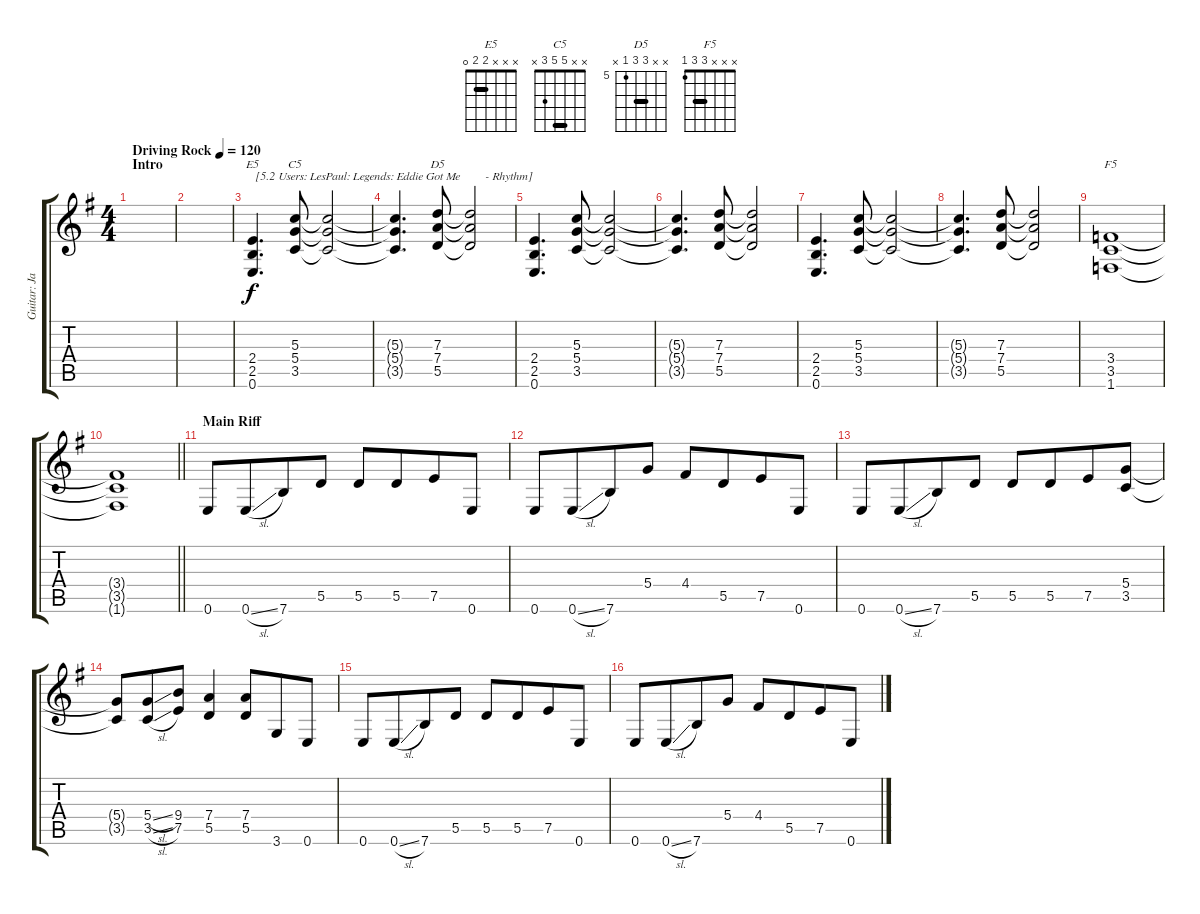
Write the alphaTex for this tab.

\track ("Guitar: Jan" "Guitar: Ja") {instrument distortionguitar}
\staff {score tabs}
\tuning (E4 B3 G3 D3 A2 E2) {hide}
\chord ("E5" x x x 2 2 0) {barre 2}
\chord ("C5" x x 5 5 3 x) {barre 5}
\chord ("D5" x x 7 7 5 x) {firstfret 5 barre 7}
\chord ("F5" x x x 3 3 1) {barre 3}
\ts (4 4)
\section ("" "Intro")
\tempo (120 "Driving Rock")
\clef g2
\ks g
|
|
(2.4 2.5 0.6).4{d ch "E5" txt " [5.2 Users: LesPaul: Legends: Eddie Got Me"} (5.3 5.4 3.5).8{ch "C5"} (5.3{t} 5.4{t} 3.5{t}).2 |
(5.3{t} 5.4{t} 3.5{t}).4{d} (7.3 7.4 5.5).8{ch "D5"} (7.3{t} 7.4{t} 5.5{t}).2{txt "     - Rhythm]"} |
(2.4 2.5 0.6).4{d} (5.3 5.4 3.5).8 (5.3{t} 5.4{t} 3.5{t}).2 |
(5.3{t} 5.4{t} 3.5{t}).4{d} (7.3 7.4 5.5).8 (7.3{t} 7.4{t} 5.5{t}).2 |
(2.4 2.5 0.6).4{d} (5.3 5.4 3.5).8 (5.3{t} 5.4{t} 3.5{t}).2 |
(5.3{t} 5.4{t} 3.5{t}).4{d} (7.3 7.4 5.5).8 (7.3{t} 7.4{t} 5.5{t}).2 |
(3.4 3.5 1.6).1{ch "F5"} |
\barLineRight lightlight
(3.4{t} 3.5{t} 1.6{t}).1 |
\section ("" "Main Riff")
0.6.8 0.6{sl}.8{beam merge} 7.6.8 5.5.8{beam split} 5.5.8 5.5.8{beam merge} 7.5.8 0.6.8 |
0.6.8 0.6{sl}.8{beam merge} 7.6.8 5.4.8{beam split} 4.4.8 5.5.8{beam merge} 7.5.8 0.6.8 |
0.6.8 0.6{sl}.8{beam merge} 7.6.8 5.5.8{beam split} 5.5.8 5.5.8{beam merge} 7.5.8 (5.4 3.5).8 |
(5.4{t} 3.5{t}).8 (5.4{sl} 3.5{sl}).8{beam merge} (9.4 7.5).8 (7.4 5.5).4 (7.4 5.5).8{beam merge} 3.6.8 0.6.8 |
0.6.8 0.6{sl}.8{beam merge} 7.6.8 5.5.8{beam split} 5.5.8 5.5.8{beam merge} 7.5.8 0.6.8 |
0.6.8 0.6{sl}.8{beam merge} 7.6.8 5.4.8{beam split} 4.4.8 5.5.8{beam merge} 7.5.8 0.6.8
